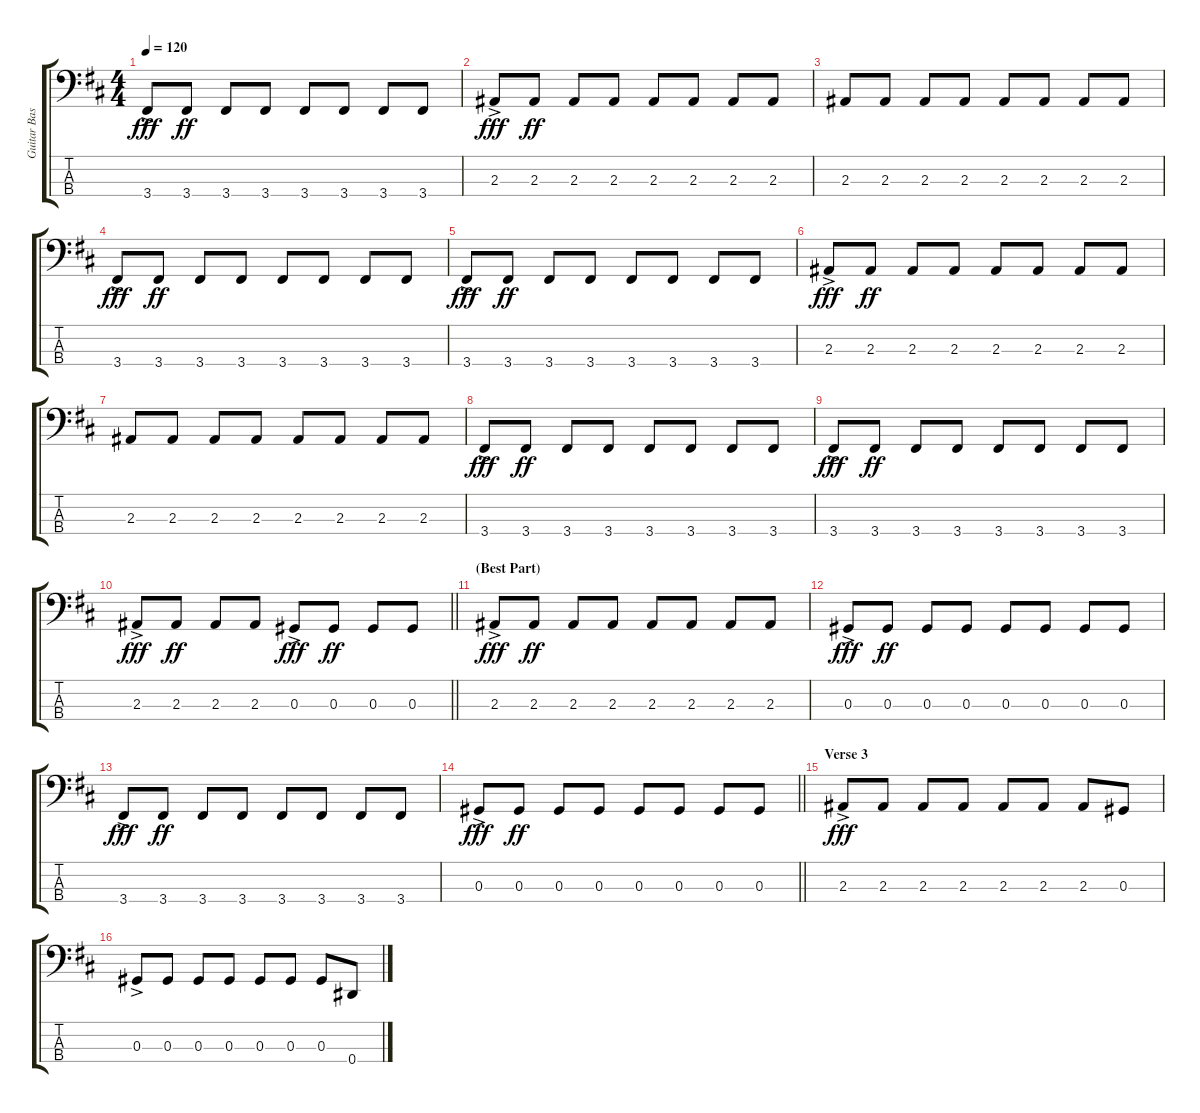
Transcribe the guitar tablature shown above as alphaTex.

\track ("Guitar Bass" "Guitar Bas") {instrument electricbassfinger}
\staff {score tabs}
\tuning (Gb2 Db2 Ab1 Eb1) {hide}
\ts (4 4)
\tempo 120
\clef f4
\ks d
3.4{ac}.8{dy fff} 3.4.8{dy ff} 3.4.8 3.4.8 3.4.8 3.4.8 3.4.8 3.4.8 |
2.3{ac}.8{dy fff} 2.3.8{dy ff} 2.3.8 2.3.8 2.3.8 2.3.8 2.3.8 2.3.8 |
2.3.8 2.3.8 2.3.8 2.3.8 2.3.8 2.3.8 2.3.8 2.3.8 |
3.4{ac}.8{dy fff} 3.4.8{dy ff} 3.4.8 3.4.8 3.4.8 3.4.8 3.4.8 3.4.8 |
3.4{ac}.8{dy fff} 3.4.8{dy ff} 3.4.8 3.4.8 3.4.8 3.4.8 3.4.8 3.4.8 |
2.3{ac}.8{dy fff} 2.3.8{dy ff} 2.3.8 2.3.8 2.3.8 2.3.8 2.3.8 2.3.8 |
2.3.8 2.3.8 2.3.8 2.3.8 2.3.8 2.3.8 2.3.8 2.3.8 |
3.4{ac}.8{dy fff} 3.4.8{dy ff} 3.4.8 3.4.8 3.4.8 3.4.8 3.4.8 3.4.8 |
3.4{ac}.8{dy fff} 3.4.8{dy ff} 3.4.8 3.4.8 3.4.8 3.4.8 3.4.8 3.4.8 |
\barLineRight lightlight
2.3{ac}.8{dy fff} 2.3.8{dy ff} 2.3.8 2.3.8 0.3{ac}.8{dy fff} 0.3.8{dy ff} 0.3.8 0.3.8 |
\section ("" "(Best Part)")
2.3{ac}.8{dy fff} 2.3.8{dy ff} 2.3.8 2.3.8 2.3.8 2.3.8 2.3.8 2.3.8 |
0.3{ac}.8{dy fff} 0.3.8{dy ff} 0.3.8 0.3.8 0.3.8 0.3.8 0.3.8 0.3.8 |
3.4{ac}.8{dy fff} 3.4.8{dy ff} 3.4.8 3.4.8 3.4.8 3.4.8 3.4.8 3.4.8 |
\barLineRight lightlight
0.3{ac}.8{dy fff} 0.3.8{dy ff} 0.3.8 0.3.8 0.3.8 0.3.8 0.3.8 0.3.8 |
\section ("" "Verse 3")
2.3{ac}.8{dy fff} 2.3.8 2.3.8 2.3.8 2.3.8 2.3.8 2.3.8 0.3.8 |
0.3{ac}.8 0.3.8 0.3.8 0.3.8 0.3.8 0.3.8 0.3.8 0.4.8
